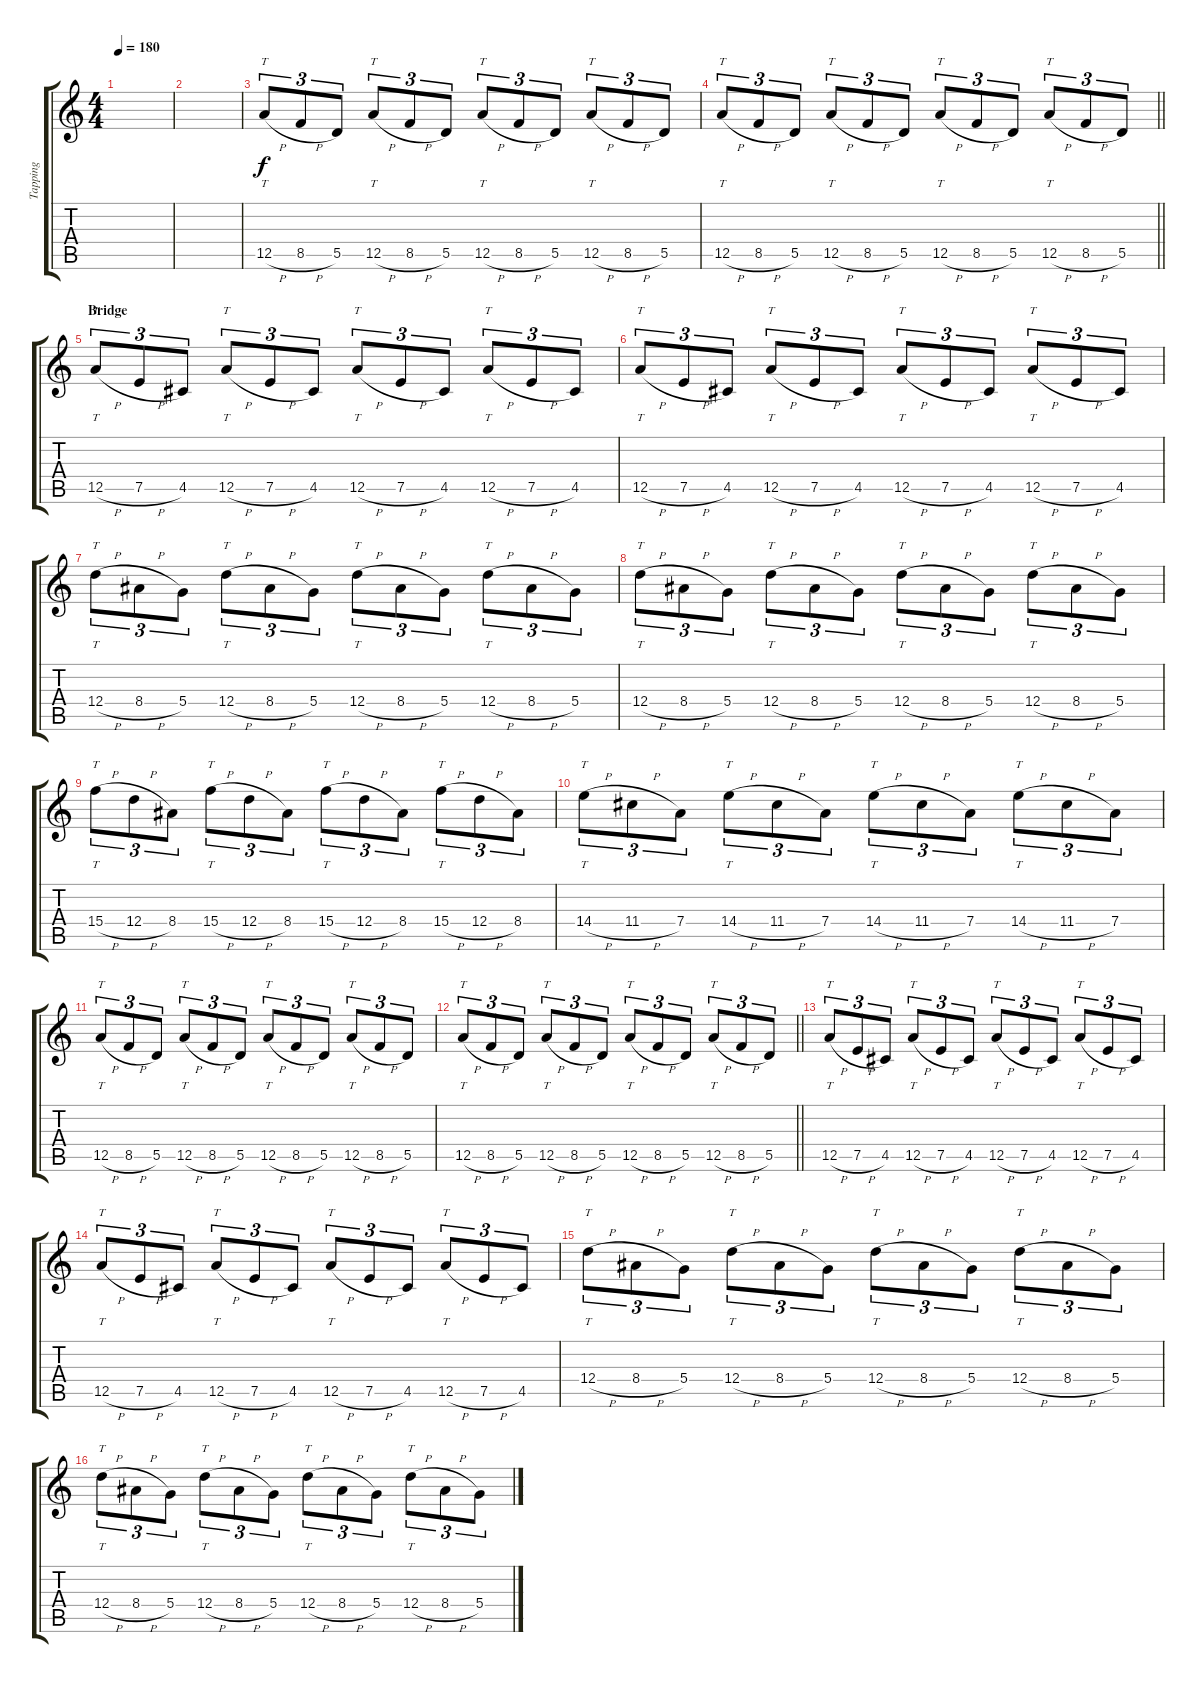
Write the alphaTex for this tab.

\track ("Tapping" "Tapping") {instrument distortionguitar}
\staff {score tabs}
\tuning (E4 B3 G3 D3 A2 D2) {hide}
\ts (4 4)
\tempo 180
\clef g2
\ks c
|
|
12.5{h}.8{tt tu (3 2)} 8.5{h}.8{tu (3 2)} 5.5.8{tu (3 2)} 12.5{h}.8{tt tu (3 2)} 8.5{h}.8{tu (3 2)} 5.5.8{tu (3 2)} 12.5{h}.8{tt tu (3 2)} 8.5{h}.8{tu (3 2)} 5.5.8{tu (3 2)} 12.5{h}.8{tt tu (3 2)} 8.5{h}.8{tu (3 2)} 5.5.8{tu (3 2)} |
\barLineRight lightlight
12.5{h}.8{tt tu (3 2)} 8.5{h}.8{tu (3 2)} 5.5.8{tu (3 2)} 12.5{h}.8{tt tu (3 2)} 8.5{h}.8{tu (3 2)} 5.5.8{tu (3 2)} 12.5{h}.8{tt tu (3 2)} 8.5{h}.8{tu (3 2)} 5.5.8{tu (3 2)} 12.5{h}.8{tt tu (3 2)} 8.5{h}.8{tu (3 2)} 5.5.8{tu (3 2)} |
\section ("" "Bridge")
12.5{h}.8{tt tu (3 2)} 7.5{h}.8{tu (3 2)} 4.5.8{tu (3 2)} 12.5{h}.8{tt tu (3 2)} 7.5{h}.8{tu (3 2)} 4.5.8{tu (3 2)} 12.5{h}.8{tt tu (3 2)} 7.5{h}.8{tu (3 2)} 4.5.8{tu (3 2)} 12.5{h}.8{tt tu (3 2)} 7.5{h}.8{tu (3 2)} 4.5.8{tu (3 2)} |
12.5{h}.8{tt tu (3 2)} 7.5{h}.8{tu (3 2)} 4.5.8{tu (3 2)} 12.5{h}.8{tt tu (3 2)} 7.5{h}.8{tu (3 2)} 4.5.8{tu (3 2)} 12.5{h}.8{tt tu (3 2)} 7.5{h}.8{tu (3 2)} 4.5.8{tu (3 2)} 12.5{h}.8{tt tu (3 2)} 7.5{h}.8{tu (3 2)} 4.5.8{tu (3 2)} |
12.4{h}.8{tt tu (3 2)} 8.4{h}.8{tu (3 2)} 5.4.8{tu (3 2)} 12.4{h}.8{tt tu (3 2)} 8.4{h}.8{tu (3 2)} 5.4.8{tu (3 2)} 12.4{h}.8{tt tu (3 2)} 8.4{h}.8{tu (3 2)} 5.4.8{tu (3 2)} 12.4{h}.8{tt tu (3 2)} 8.4{h}.8{tu (3 2)} 5.4.8{tu (3 2)} |
12.4{h}.8{tt tu (3 2)} 8.4{h}.8{tu (3 2)} 5.4.8{tu (3 2)} 12.4{h}.8{tt tu (3 2)} 8.4{h}.8{tu (3 2)} 5.4.8{tu (3 2)} 12.4{h}.8{tt tu (3 2)} 8.4{h}.8{tu (3 2)} 5.4.8{tu (3 2)} 12.4{h}.8{tt tu (3 2)} 8.4{h}.8{tu (3 2)} 5.4.8{tu (3 2)} |
15.4{h}.8{tt tu (3 2)} 12.4{h}.8{tu (3 2)} 8.4.8{tu (3 2)} 15.4{h}.8{tt tu (3 2)} 12.4{h}.8{tu (3 2)} 8.4.8{tu (3 2)} 15.4{h}.8{tt tu (3 2)} 12.4{h}.8{tu (3 2)} 8.4.8{tu (3 2)} 15.4{h}.8{tt tu (3 2)} 12.4{h}.8{tu (3 2)} 8.4.8{tu (3 2)} |
14.4{h}.8{tt tu (3 2)} 11.4{h}.8{tu (3 2)} 7.4.8{tu (3 2)} 14.4{h}.8{tt tu (3 2)} 11.4{h}.8{tu (3 2)} 7.4.8{tu (3 2)} 14.4{h}.8{tt tu (3 2)} 11.4{h}.8{tu (3 2)} 7.4.8{tu (3 2)} 14.4{h}.8{tt tu (3 2)} 11.4{h}.8{tu (3 2)} 7.4.8{tu (3 2)} |
12.5{h}.8{tt tu (3 2)} 8.5{h}.8{tu (3 2)} 5.5.8{tu (3 2)} 12.5{h}.8{tt tu (3 2)} 8.5{h}.8{tu (3 2)} 5.5.8{tu (3 2)} 12.5{h}.8{tt tu (3 2)} 8.5{h}.8{tu (3 2)} 5.5.8{tu (3 2)} 12.5{h}.8{tt tu (3 2)} 8.5{h}.8{tu (3 2)} 5.5.8{tu (3 2)} |
\barLineRight lightlight
12.5{h}.8{tt tu (3 2)} 8.5{h}.8{tu (3 2)} 5.5.8{tu (3 2)} 12.5{h}.8{tt tu (3 2)} 8.5{h}.8{tu (3 2)} 5.5.8{tu (3 2)} 12.5{h}.8{tt tu (3 2)} 8.5{h}.8{tu (3 2)} 5.5.8{tu (3 2)} 12.5{h}.8{tt tu (3 2)} 8.5{h}.8{tu (3 2)} 5.5.8{tu (3 2)} |
12.5{h}.8{tt tu (3 2)} 7.5{h}.8{tu (3 2)} 4.5.8{tu (3 2)} 12.5{h}.8{tt tu (3 2)} 7.5{h}.8{tu (3 2)} 4.5.8{tu (3 2)} 12.5{h}.8{tt tu (3 2)} 7.5{h}.8{tu (3 2)} 4.5.8{tu (3 2)} 12.5{h}.8{tt tu (3 2)} 7.5{h}.8{tu (3 2)} 4.5.8{tu (3 2)} |
12.5{h}.8{tt tu (3 2)} 7.5{h}.8{tu (3 2)} 4.5.8{tu (3 2)} 12.5{h}.8{tt tu (3 2)} 7.5{h}.8{tu (3 2)} 4.5.8{tu (3 2)} 12.5{h}.8{tt tu (3 2)} 7.5{h}.8{tu (3 2)} 4.5.8{tu (3 2)} 12.5{h}.8{tt tu (3 2)} 7.5{h}.8{tu (3 2)} 4.5.8{tu (3 2)} |
12.4{h}.8{tt tu (3 2)} 8.4{h}.8{tu (3 2)} 5.4.8{tu (3 2)} 12.4{h}.8{tt tu (3 2)} 8.4{h}.8{tu (3 2)} 5.4.8{tu (3 2)} 12.4{h}.8{tt tu (3 2)} 8.4{h}.8{tu (3 2)} 5.4.8{tu (3 2)} 12.4{h}.8{tt tu (3 2)} 8.4{h}.8{tu (3 2)} 5.4.8{tu (3 2)} |
12.4{h}.8{tt tu (3 2)} 8.4{h}.8{tu (3 2)} 5.4.8{tu (3 2)} 12.4{h}.8{tt tu (3 2)} 8.4{h}.8{tu (3 2)} 5.4.8{tu (3 2)} 12.4{h}.8{tt tu (3 2)} 8.4{h}.8{tu (3 2)} 5.4.8{tu (3 2)} 12.4{h}.8{tt tu (3 2)} 8.4{h}.8{tu (3 2)} 5.4.8{tu (3 2)}
